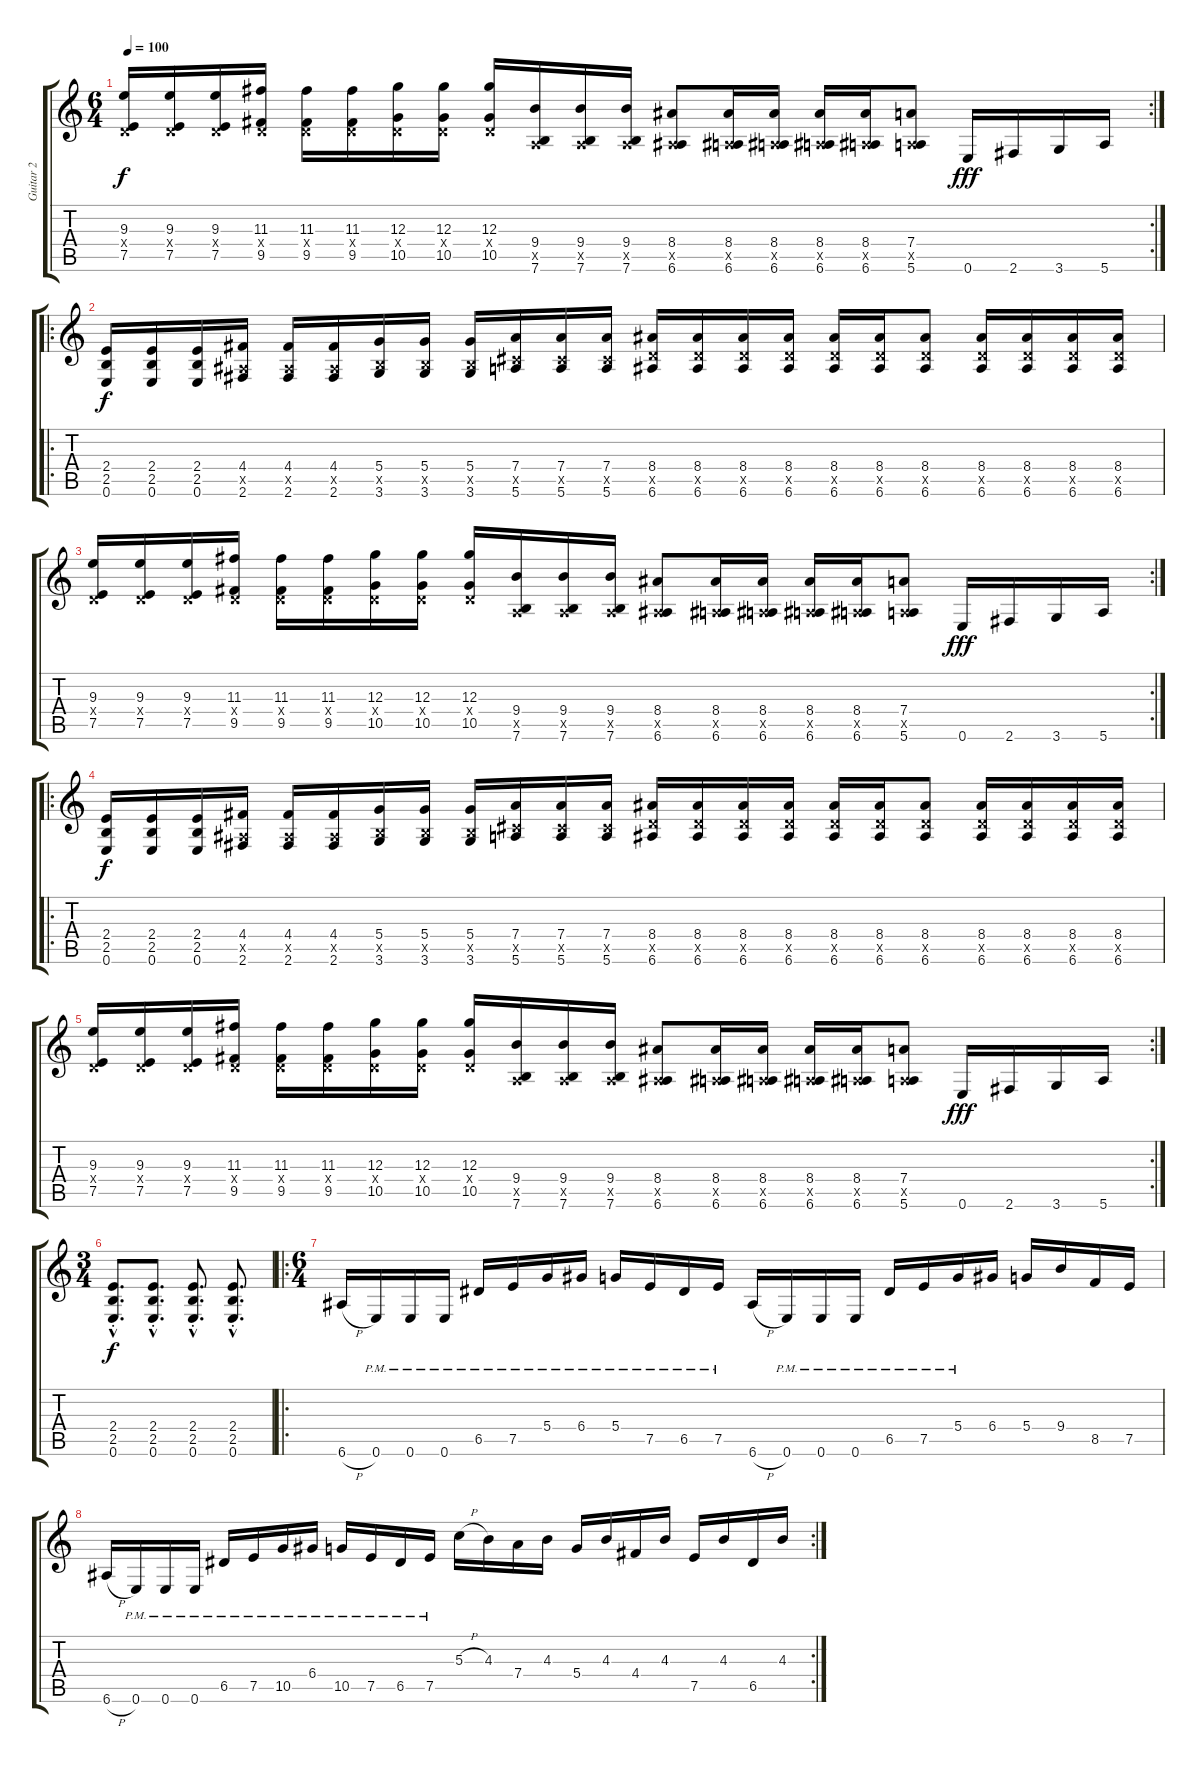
\track ("Guitar 2" "Guitar 2") {instrument distortionguitar}
\staff {score tabs}
\tuning (E4 B3 G3 D3 A2 E2) {hide}
\rc 2
\ts (6 4)
\tempo 100
\clef g2
\ks c
(9.3 0.4{x} 7.5).16{dy f} (9.3 0.4{x} 7.5).16 (9.3 0.4{x} 7.5).16 (11.3 0.4{x} 9.5).16 (11.3 0.4{x} 9.5).16 (11.3 0.4{x} 9.5).16 (12.3 0.4{x} 10.5).16 (12.3 0.4{x} 10.5).16 (12.3 0.4{x} 10.5).16 (9.4 0.5{x} 7.6).16 (9.4 0.5{x} 7.6).16 (9.4 0.5{x} 7.6).16 (8.4 0.5{x} 6.6).8 (8.4 0.5{x} 6.6).16 (8.4 0.5{x} 6.6).16 (8.4 0.5{x} 6.6).16 (8.4 0.5{x} 6.6).16 (7.4 0.5{x} 5.6).8 0.6.16{dy fff} 2.6.16 3.6.16 5.6.16 |
\ro
(2.4 2.5 0.6).16{dy f} (2.4 2.5 0.6).16 (2.4 2.5 0.6).16 (4.4 1.5{x} 2.6).16 (4.4 1.5{x} 2.6).16 (4.4 1.5{x} 2.6).16 (5.4 2.5{x} 3.6).16 (5.4 2.5{x} 3.6).16 (5.4 2.5{x} 3.6).16 (7.4 4.5{x} 5.6).16 (7.4 4.5{x} 5.6).16 (7.4 4.5{x} 5.6).16 (8.4 5.5{x} 6.6).16 (8.4 5.5{x} 6.6).16 (8.4 5.5{x} 6.6).16 (8.4 5.5{x} 6.6).16 (8.4 5.5{x} 6.6).16 (8.4 5.5{x} 6.6).16 (8.4 5.5{x} 6.6).8 (8.4 5.5{x} 6.6).16 (8.4 5.5{x} 6.6).16 (8.4 5.5{x} 6.6).16 (8.4 5.5{x} 6.6).16 |
\rc 2
(9.3 0.4{x} 7.5).16 (9.3 0.4{x} 7.5).16 (9.3 0.4{x} 7.5).16 (11.3 0.4{x} 9.5).16 (11.3 0.4{x} 9.5).16 (11.3 0.4{x} 9.5).16 (12.3 0.4{x} 10.5).16 (12.3 0.4{x} 10.5).16 (12.3 0.4{x} 10.5).16 (9.4 0.5{x} 7.6).16 (9.4 0.5{x} 7.6).16 (9.4 0.5{x} 7.6).16 (8.4 0.5{x} 6.6).8 (8.4 0.5{x} 6.6).16 (8.4 0.5{x} 6.6).16 (8.4 0.5{x} 6.6).16 (8.4 0.5{x} 6.6).16 (7.4 0.5{x} 5.6).8 0.6.16{dy fff} 2.6.16 3.6.16 5.6.16 |
\ro
(2.4 2.5 0.6).16{dy f} (2.4 2.5 0.6).16 (2.4 2.5 0.6).16 (4.4 1.5{x} 2.6).16 (4.4 1.5{x} 2.6).16 (4.4 1.5{x} 2.6).16 (5.4 2.5{x} 3.6).16 (5.4 2.5{x} 3.6).16 (5.4 2.5{x} 3.6).16 (7.4 4.5{x} 5.6).16 (7.4 4.5{x} 5.6).16 (7.4 4.5{x} 5.6).16 (8.4 5.5{x} 6.6).16 (8.4 5.5{x} 6.6).16 (8.4 5.5{x} 6.6).16 (8.4 5.5{x} 6.6).16 (8.4 5.5{x} 6.6).16 (8.4 5.5{x} 6.6).16 (8.4 5.5{x} 6.6).8 (8.4 5.5{x} 6.6).16 (8.4 5.5{x} 6.6).16 (8.4 5.5{x} 6.6).16 (8.4 5.5{x} 6.6).16 |
\rc 2
(9.3 0.4{x} 7.5).16 (9.3 0.4{x} 7.5).16 (9.3 0.4{x} 7.5).16 (11.3 0.4{x} 9.5).16 (11.3 0.4{x} 9.5).16 (11.3 0.4{x} 9.5).16 (12.3 0.4{x} 10.5).16 (12.3 0.4{x} 10.5).16 (12.3 0.4{x} 10.5).16 (9.4 0.5{x} 7.6).16 (9.4 0.5{x} 7.6).16 (9.4 0.5{x} 7.6).16 (8.4 0.5{x} 6.6).8 (8.4 0.5{x} 6.6).16 (8.4 0.5{x} 6.6).16 (8.4 0.5{x} 6.6).16 (8.4 0.5{x} 6.6).16 (7.4 0.5{x} 5.6).8 0.6.16{dy fff} 2.6.16 3.6.16 5.6.16 |
\ts (3 4)
(2.4{hac st} 2.5{hac st} 0.6{hac st}).8{d dy f} (2.4{hac st} 2.5{hac st} 0.6{hac st}).8{d} (2.4{hac st} 2.5{hac st} 0.6{hac st}).8{d} (2.4{hac st} 2.5{hac st} 0.6{hac st}).8{d} |
\ro
\ts (6 4)
6.6{h}.16 0.6{pm}.16 0.6{pm}.16 0.6{pm}.16 6.5{pm}.16 7.5{pm}.16 5.4{pm}.16 6.4{pm}.16 5.4{pm}.16 7.5{pm}.16 6.5{pm}.16 7.5{pm}.16 6.6{h}.16 0.6{pm}.16 0.6{pm}.16 0.6{pm}.16 6.5{pm}.16 7.5{pm}.16 5.4{pm}.16 6.4.16 5.4.16 9.4.16 8.5.16 7.5.16 |
\rc 2
6.6{h}.16 0.6{pm}.16 0.6{pm}.16 0.6{pm}.16 6.5{pm}.16 7.5{pm}.16 10.5{pm}.16 6.4{pm}.16 10.5{pm}.16 7.5{pm}.16 6.5{pm}.16 7.5{pm}.16 5.3{h}.16 4.3.16 7.4.16 4.3.16 5.4.16 4.3.16 4.4.16 4.3.16 7.5.16 4.3.16 6.5.16 4.3.16
